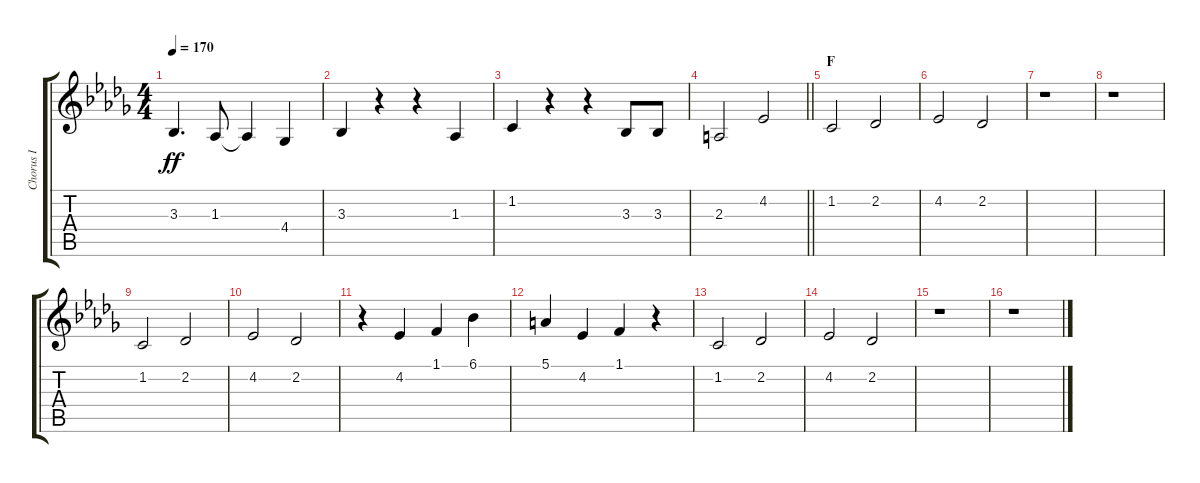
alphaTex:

\track ("Chorus I" "Chorus I") {instrument voiceoohs}
\staff {score tabs}
\tuning (E4 B3 G3 D3 A2 E2) {hide}
\ts (4 4)
\tempo 170
\clef g2
\ks db
3.3.4{d dy ff} 1.3.8 1.3{t}.4 4.4.4 |
3.3.4 r.4 r.4 1.3.4 |
1.2.4 r.4 r.4 3.3.8 3.3.8 |
\barLineRight lightlight
2.3.2 4.2.2 |
\section ("" "F")
1.2.2 2.2.2 |
4.2.2 2.2.2 |
r.1 |
r.1 |
1.2.2 2.2.2 |
4.2.2 2.2.2 |
r.4 4.2.4 1.1.4 6.1.4 |
5.1.4 4.2.4 1.1.4 r.4 |
1.2.2 2.2.2 |
4.2.2 2.2.2 |
r.1 |
r.1
